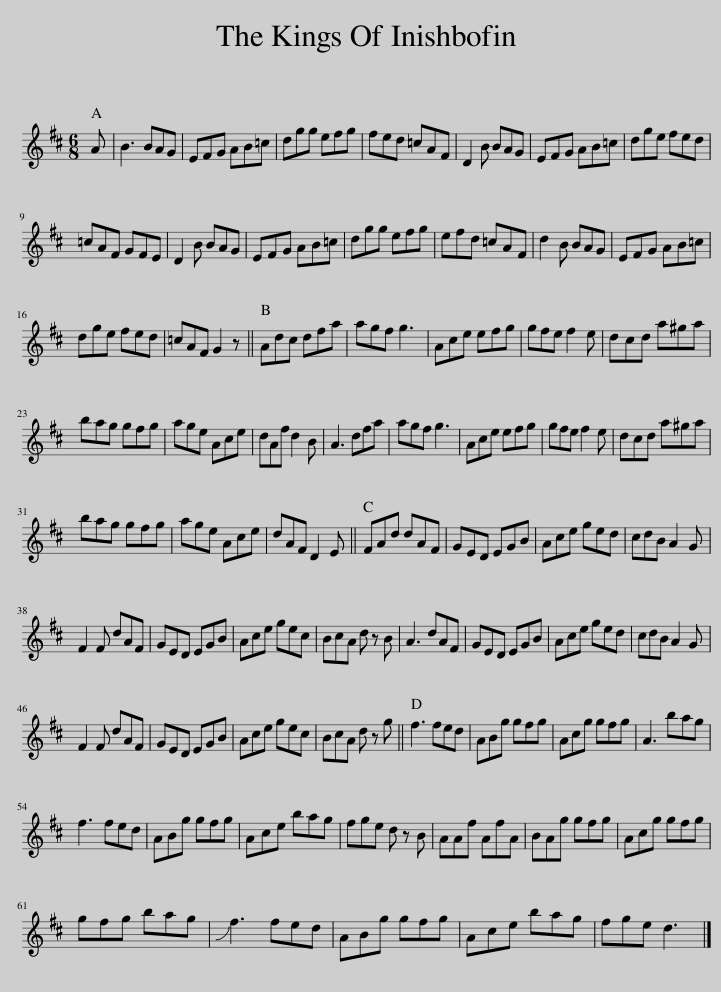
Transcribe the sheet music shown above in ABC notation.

X:1
L:1/8
M:6/8
I:linebreak $
K:D
V:1 treble
V:1
 A | B3 BAG | EFG AB=c | dgg efg | fed =cAF | %5
 D2 B BAG | EFG AB=c | dge fed |$ =cAF GFE | D2 B BAG | %10
 EFG AB=c | dgg efg | efd =cAF | d2 B BAG | EFG AB=c |$ %15
 dge fed | =cAF G2 z || Adc dfa | agf g3 | Ace efg | %20
 gfe f2 e | dcd a^ga |$ bag gfg | age Ace | dAf d2 B | %25
 A3 dfa | agf g3 | Ace efg | gfe f2 e | dcd a^ga |$ %30
 bag gfg | age Ace | dAF D2 E || FAd dAF | GED EGB | %35
 Ace ged | cdB A2 G |$ F2 F dAF | GED EGB | Ace gec | %40
 BcA d z B | A3 dAF | GED EGB | Ace ged | cdB A2 G |$ %45
 F2 F dAF | GED EGB | Ace gec | BcA d z g || f3 fed | %50
 ABg gfg | Acg gfg | A3 bag |$ f3 fed | ABg gfg | %55
 Ace bag | fge d z B | AAf AfA | BAg gfg | Acg gfg |$ %60
 gfg bag | !slide!f3 fed | ABg gfg | Ace bag | fge d3 |] %65
